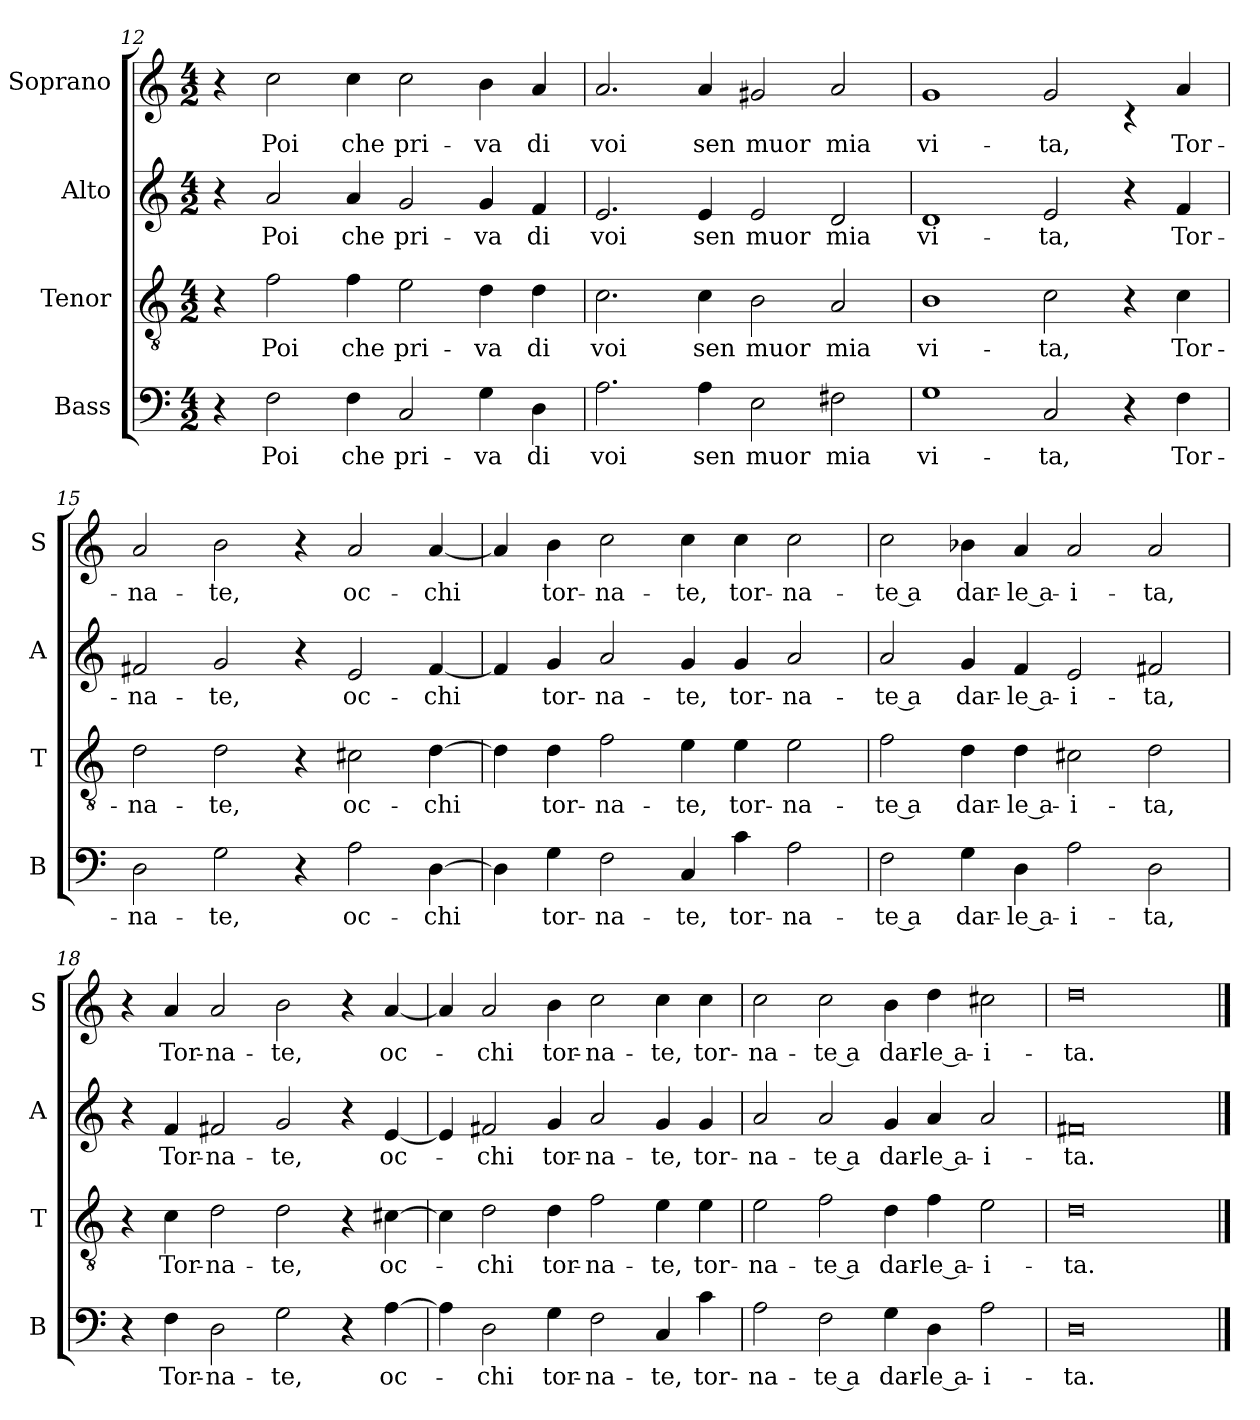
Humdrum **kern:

**kern	**text	**kern	**text	**kern	**text	**kern	**text
*part4	*part4	*part3	*part3	*part2	*part2	*part1	*part1
*staff4	*staff4	*staff3	*staff3	*staff2	*staff2	*staff1	*staff1
*I"Bass	*	*I"Tenor	*	*I"Alto	*	*I"Soprano	*
*I'B	*	*I'T	*	*I'A	*	*I'S	*
*clefF4	*	*clefGv2	*	*clefG2	*	*clefG2	*
*k[]	*	*k[]	*	*k[]	*	*k[]	*
*C:	*	*C:	*	*C:	*	*C:	*
*M4/2	*	*M4/2	*	*M4/2	*	*M4/2	*
=12	=12	=12	=12	=12	=12	=12	=12
4r	.	4r	.	4r	.	4r	.
!	!LO:LY:b	!	!LO:LY:b	!	!LO:LY:b	!	!LO:LY:b
2F\	Poi	2f\	Poi	2a/	Poi	2cc\	Poi
!	!LO:LY:b	!	!LO:LY:b	!	!LO:LY:b	!	!LO:LY:b
4F\	che	4f\	che	4a/	che	4cc\	che
!	!LO:LY:b	!	!LO:LY:b	!	!LO:LY:b	!	!LO:LY:b
2C/	pri-	2e\	pri-	2g/	pri-	2cc\	pri-
!	!LO:LY:b	!	!LO:LY:b	!	!LO:LY:b	!	!LO:LY:b
4G\	-va	4d\	-va	4g/	-va	4b\	-va
!	!LO:LY:b	!	!LO:LY:b	!	!LO:LY:b	!	!LO:LY:b
4D\	di	4d\	di	4f/	di	4a/	di
!!LO:LB:g=z
=13	=13	=13	=13	=13	=13	=13	=13
!	!LO:LY:b	!	!LO:LY:b	!	!LO:LY:b	!	!LO:LY:b
2.A\	voi	2.c\	voi	2.e/	voi	2.a/	voi
!	!LO:LY:b	!	!LO:LY:b	!	!LO:LY:b	!	!LO:LY:b
4A\	sen	4c\	sen	4e/	sen	4a/	sen
!	!LO:LY:b	!	!LO:LY:b	!	!LO:LY:b	!	!LO:LY:b
2E\	muor	2B\	muor	2e/	muor	2g#X/	muor
!	!LO:LY:b	!	!LO:LY:b	!	!LO:LY:b	!	!LO:LY:b
2F#X\	mia	2A/	mia	2d/	mia	2a/	mia
=14	=14	=14	=14	=14	=14	=14	=14
!	!LO:LY:b	!	!LO:LY:b	!	!LO:LY:b	!	!LO:LY:b
1G	vi-	1B	vi-	1d	vi-	1g	vi-
!	!LO:LY:b	!	!LO:LY:b	!	!LO:LY:b	!	!LO:LY:b
2C/	-ta,	2c\	-ta,	2e/	-ta,	2g/	-ta,
4r	.	4r	.	4r	.	4rc	.
!	!LO:LY:b	!	!LO:LY:b	!	!LO:LY:b	!	!LO:LY:b
4F\	Tor-	4c\	Tor-	4f/	Tor-	4a/	Tor-
=15	=15	=15	=15	=15	=15	=15	=15
!	!LO:LY:b	!	!LO:LY:b	!	!LO:LY:b	!	!LO:LY:b
2D\	-na-	2d\	-na-	2f#X/	-na-	2a/	-na-
!	!LO:LY:b	!	!LO:LY:b	!	!LO:LY:b	!	!LO:LY:b
2G\	-te,	2d\	-te,	2g/	-te,	2b\	-te,
4r	.	4r	.	4r	.	4r	.
!	!LO:LY:b	!	!LO:LY:b	!	!LO:LY:b	!	!LO:LY:b
2A\	oc-	2c#X\	oc-	2e/	oc-	2a/	oc-
!	!LO:LY:b	!	!LO:LY:b	!	!LO:LY:b	!	!LO:LY:b
[4D\	-chi	[4d\	-chi	[4f#/	-chi	[4a/	-chi
=16	=16	=16	=16	=16	=16	=16	=16
4D\]	.	4d\]	.	4f#/]	.	4a/]	.
!	!LO:LY:b	!	!LO:LY:b	!	!LO:LY:b	!	!LO:LY:b
4G\	tor-	4d\	tor-	4g/	tor-	4b\	tor-
!	!LO:LY:b	!	!LO:LY:b	!	!LO:LY:b	!	!LO:LY:b
2F\	-na-	2f\	-na-	2a/	-na-	2cc\	-na-
!	!LO:LY:b	!	!LO:LY:b	!	!LO:LY:b	!	!LO:LY:b
4C/	-te,	4e\	-te,	4g/	-te,	4cc\	-te,
!	!LO:LY:b	!	!LO:LY:b	!	!LO:LY:b	!	!LO:LY:b
4c\	tor-	4e\	tor-	4g/	tor-	4cc\	tor-
!	!LO:LY:b	!	!LO:LY:b	!	!LO:LY:b	!	!LO:LY:b
2A\	-na-	2e\	-na-	2a/	-na-	2cc\	-na-
!!LO:LB:g=z
=17	=17	=17	=17	=17	=17	=17	=17
!	!LO:LY:b	!	!LO:LY:b	!	!LO:LY:b	!	!LO:LY:b
2F\	-te a	2f\	-te a	2a/	-te a	2cc\	-te a
!	!LO:LY:b	!	!LO:LY:b	!	!LO:LY:b	!	!LO:LY:b
4G\	dar-	4d\	dar-	4g/	dar-	4b-X\	dar-
!	!LO:LY:b	!	!LO:LY:b	!	!LO:LY:b	!	!LO:LY:b
4D\	-le a-	4d\	-le a-	4f/	-le a-	4a/	-le a-
!	!LO:LY:b	!	!LO:LY:b	!	!LO:LY:b	!	!LO:LY:b
2A\	-i-	2c#X\	-i-	2e/	-i-	2a/	-i-
!	!LO:LY:b	!	!LO:LY:b	!	!LO:LY:b	!	!LO:LY:b
2D\	-ta,	2d\	-ta,	2f#X/	-ta,	2a/	-ta,
=18	=18	=18	=18	=18	=18	=18	=18
4r	.	4r	.	4r	.	4r	.
!	!LO:LY:b	!	!LO:LY:b	!	!LO:LY:b	!	!LO:LY:b
4F\	Tor-	4c\	Tor-	4f/	Tor-	4a/	Tor-
!	!LO:LY:b	!	!LO:LY:b	!	!LO:LY:b	!	!LO:LY:b
2D\	-na-	2d\	-na-	2f#X/	-na-	2a/	-na-
!	!LO:LY:b	!	!LO:LY:b	!	!LO:LY:b	!	!LO:LY:b
2G\	-te,	2d\	-te,	2g/	-te,	2b\	-te,
4r	.	4r	.	4r	.	4r	.
!	!LO:LY:b	!	!LO:LY:b	!	!LO:LY:b	!	!LO:LY:b
[4A\	oc-	[4c#X\	oc-	[4e/	oc-	[4a/	oc-
=19	=19	=19	=19	=19	=19	=19	=19
4A\]	.	4c#\]	.	4e/]	.	4a/]	.
!	!LO:LY:b	!	!LO:LY:b	!	!LO:LY:b	!	!LO:LY:b
2D\	-chi	2d\	-chi	2f#X/	-chi	2a/	-chi
!	!LO:LY:b	!	!LO:LY:b	!	!LO:LY:b	!	!LO:LY:b
4G\	tor-	4d\	tor-	4g/	tor-	4b\	tor-
!	!LO:LY:b	!	!LO:LY:b	!	!LO:LY:b	!	!LO:LY:b
2F\	-na-	2f\	-na-	2a/	-na-	2cc\	-na-
!	!LO:LY:b	!	!LO:LY:b	!	!LO:LY:b	!	!LO:LY:b
4C/	-te,	4e\	-te,	4g/	-te,	4cc\	-te,
!	!LO:LY:b	!	!LO:LY:b	!	!LO:LY:b	!	!LO:LY:b
4c\	tor-	4e\	tor-	4g/	tor-	4cc\	tor-
=20	=20	=20	=20	=20	=20	=20	=20
!	!LO:LY:b	!	!LO:LY:b	!	!LO:LY:b	!	!LO:LY:b
2A\	-na-	2e\	-na-	2a/	-na-	2cc\	-na-
!	!LO:LY:b	!	!LO:LY:b	!	!LO:LY:b	!	!LO:LY:b
2F\	-te a	2f\	-te a	2a/	-te a	2cc\	-te a
!	!LO:LY:b	!	!LO:LY:b	!	!LO:LY:b	!	!LO:LY:b
4G\	dar-	4d\	dar-	4g/	dar-	4b\	dar-
!	!LO:LY:b	!	!LO:LY:b	!	!LO:LY:b	!	!LO:LY:b
4D\	-le a-	4f\	-le a-	4a/	-le a-	4dd\	-le a-
!	!LO:LY:b	!	!LO:LY:b	!	!LO:LY:b	!	!LO:LY:b
2A\	-i-	2e\	-i-	2a/	-i-	2cc#X\	-i-
=21	=21	=21	=21	=21	=21	=21	=21
!	!LO:LY:b	!	!LO:LY:b	!	!LO:LY:b	!	!LO:LY:b
0D	-ta.	0d	-ta.	0f#X	-ta.	0dd	-ta.
==	==	==	==	==	==	==	==
*-	*-	*-	*-	*-	*-	*-	*-
